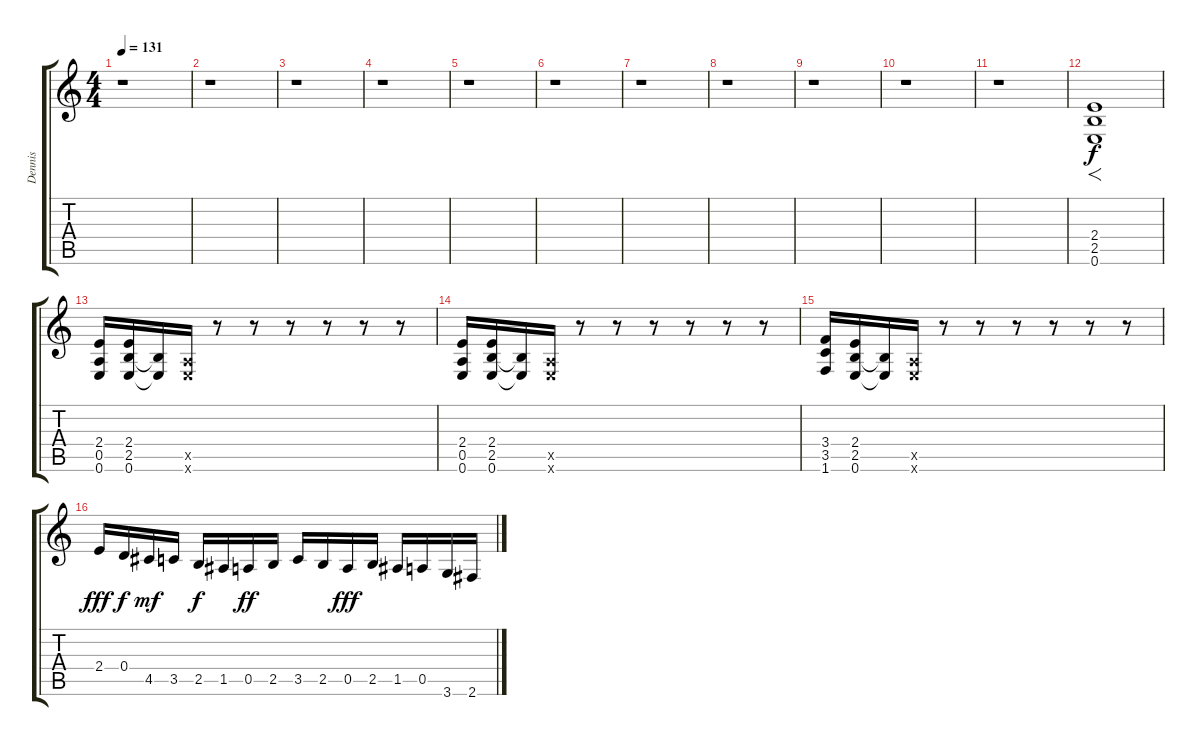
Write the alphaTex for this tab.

\track ("Dennis" "Dennis") {instrument distortionguitar}
\staff {score tabs}
\tuning (E4 B3 G3 D3 A2 E2) {hide}
\ts (4 4)
\tempo 131
\clef g2
\ks c
r.1{dy f instrument distortionguitar} |
r.1 |
r.1 |
r.1 |
r.1 |
r.1 |
r.1 |
r.1 |
r.1 |
r.1 |
r.1 |
(2.4 2.5 0.6).1{f} |
(2.4 0.5 0.6).16 (2.4 2.5 0.6).16 (2.5{t} 0.6{t}).16 (0.5{x} 0.6{x}).16 r.8 r.8 r.8 r.8 r.8 r.8 |
(2.4 0.5 0.6).16 (2.4 2.5 0.6).16 (2.5{t} 0.6{t}).16 (0.5{x} 0.6{x}).16 r.8 r.8 r.8 r.8 r.8 r.8 |
(3.4 3.5 1.6).16 (2.4 2.5 0.6).16 (2.5{t} 0.6{t}).16 (0.5{x} 0.6{x}).16 r.8 r.8 r.8 r.8 r.8 r.8 |
2.4.16{dy fff} 0.4.16{dy f} 4.5.16{dy mf} 3.5.16 2.5.16{dy f} 1.5.16 0.5.16{dy ff} 2.5.16 3.5.16 2.5.16 0.5.16{dy fff} 2.5.16 1.5.16 0.5.16 3.6.16 2.6.16
